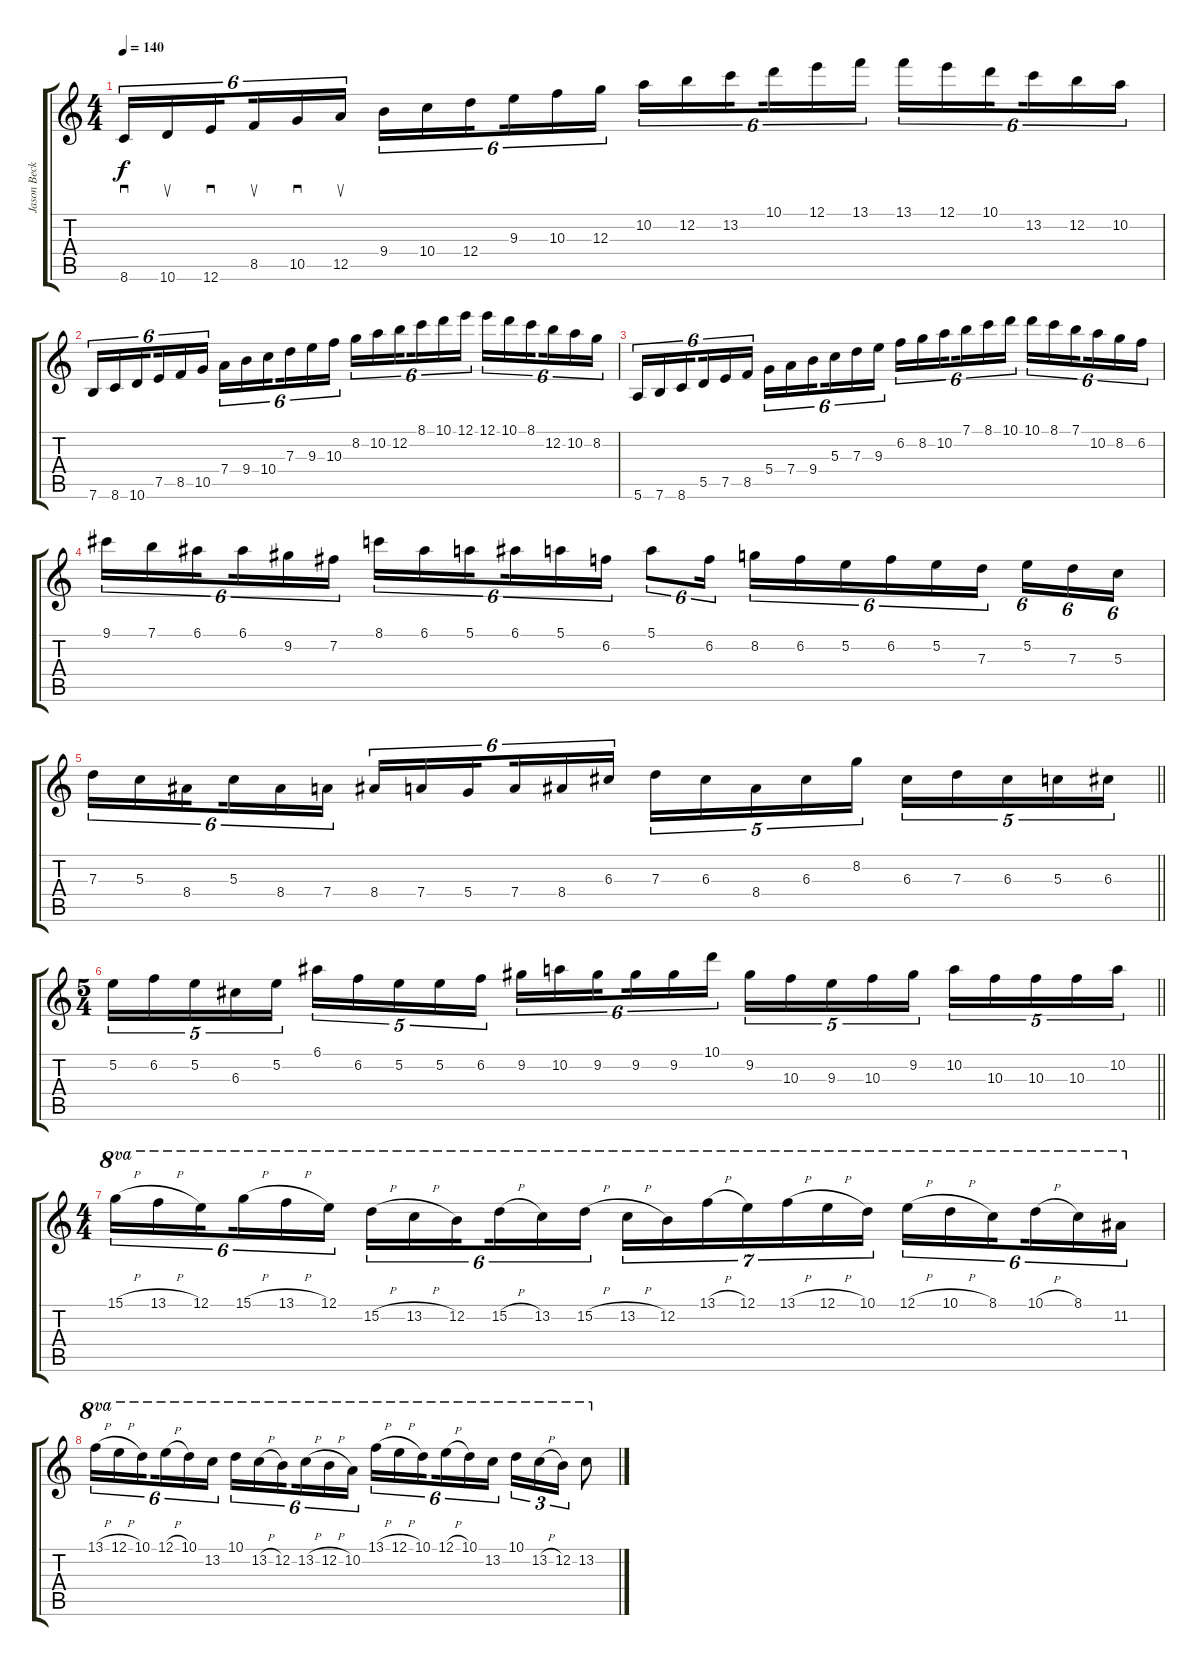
\track ("Jason Becker" "Jason Beck") {instrument distortionguitar}
\staff {score tabs}
\tuning (E4 B3 G3 D3 A2 E2) {hide}
\ts (4 4)
\tempo 140
\clef g2
\ks c
8.6.16{sd tu (6 4) dy f} 10.6.16{su tu (6 4)} 12.6.16{sd tu (6 4) beam splitsecondary} 8.5.16{su tu (6 4)} 10.5.16{sd tu (6 4)} 12.5.16{su tu (6 4)} 9.4.16{tu (6 4)} 10.4.16{tu (6 4)} 12.4.16{tu (6 4) beam splitsecondary} 9.3.16{tu (6 4)} 10.3.16{tu (6 4)} 12.3.16{tu (6 4)} 10.2.16{tu (6 4)} 12.2.16{tu (6 4)} 13.2.16{tu (6 4) beam splitsecondary} 10.1.16{tu (6 4)} 12.1.16{tu (6 4)} 13.1.16{tu (6 4)} 13.1.16{tu (6 4)} 12.1.16{tu (6 4)} 10.1.16{tu (6 4) beam splitsecondary} 13.2.16{tu (6 4)} 12.2.16{tu (6 4)} 10.2.16{tu (6 4)} |
7.6.16{tu (6 4)} 8.6.16{tu (6 4)} 10.6.16{tu (6 4) beam splitsecondary} 7.5.16{tu (6 4)} 8.5.16{tu (6 4)} 10.5.16{tu (6 4)} 7.4.16{tu (6 4)} 9.4.16{tu (6 4)} 10.4.16{tu (6 4) beam splitsecondary} 7.3.16{tu (6 4)} 9.3.16{tu (6 4)} 10.3.16{tu (6 4)} 8.2.16{tu (6 4)} 10.2.16{tu (6 4)} 12.2.16{tu (6 4) beam splitsecondary} 8.1.16{tu (6 4)} 10.1.16{tu (6 4)} 12.1.16{tu (6 4)} 12.1.16{tu (6 4)} 10.1.16{tu (6 4)} 8.1.16{tu (6 4) beam splitsecondary} 12.2.16{tu (6 4)} 10.2.16{tu (6 4)} 8.2.16{tu (6 4)} |
5.6.16{tu (6 4)} 7.6.16{tu (6 4)} 8.6.16{tu (6 4) beam splitsecondary} 5.5.16{tu (6 4)} 7.5.16{tu (6 4)} 8.5.16{tu (6 4)} 5.4.16{tu (6 4)} 7.4.16{tu (6 4)} 9.4.16{tu (6 4) beam splitsecondary} 5.3.16{tu (6 4)} 7.3.16{tu (6 4)} 9.3.16{tu (6 4)} 6.2.16{tu (6 4)} 8.2.16{tu (6 4)} 10.2.16{tu (6 4) beam splitsecondary} 7.1.16{tu (6 4)} 8.1.16{tu (6 4)} 10.1.16{tu (6 4)} 10.1.16{tu (6 4)} 8.1.16{tu (6 4)} 7.1.16{tu (6 4) beam splitsecondary} 10.2.16{tu (6 4)} 8.2.16{tu (6 4)} 6.2.16{tu (6 4)} |
9.1.16{tu (6 4)} 7.1.16{tu (6 4)} 6.1.16{tu (6 4) beam splitsecondary} 6.1.16{tu (6 4)} 9.2.16{tu (6 4)} 7.2.16{tu (6 4)} 8.1.16{tu (6 4)} 6.1.16{tu (6 4)} 5.1.16{tu (6 4) beam splitsecondary} 6.1.16{tu (6 4)} 5.1.16{tu (6 4)} 6.2.16{tu (6 4)} 5.1.8{tu (6 4)} 6.2.16{tu (6 4) beam splitsecondary} 8.2.16{tu (6 4)} 6.2.16{tu (6 4)} 5.2.16{tu (6 4)} 6.2.16{tu (6 4)} 5.2.16{tu (6 4)} 7.3.16{tu (6 4) beam splitsecondary} 5.2.16{tu (6 4)} 7.3.16{tu (6 4)} 5.3.16{tu (6 4)} |
\barLineRight lightlight
7.3.16{tu (6 4)} 5.3.16{tu (6 4)} 8.4.16{tu (6 4) beam splitsecondary} 5.3.16{tu (6 4)} 8.4.16{tu (6 4)} 7.4.16{tu (6 4)} 8.4.16{tu (6 4)} 7.4.16{tu (6 4)} 5.4.16{tu (6 4) beam splitsecondary} 7.4.16{tu (6 4)} 8.4.16{tu (6 4)} 6.3.16{tu (6 4)} 7.3.16{tu (5 4)} 6.3.16{tu (5 4)} 8.4.16{tu (5 4)} 6.3.16{tu (5 4)} 8.2.16{tu (5 4)} 6.3.16{tu (5 4)} 7.3.16{tu (5 4)} 6.3.16{tu (5 4)} 5.3.16{tu (5 4)} 6.3.16{tu (5 4)} |
\ts (5 4)
\barLineRight lightlight
5.2.16{tu (5 4)} 6.2.16{tu (5 4)} 5.2.16{tu (5 4)} 6.3.16{tu (5 4)} 5.2.16{tu (5 4)} 6.1.16{tu (5 4)} 6.2.16{tu (5 4)} 5.2.16{tu (5 4)} 5.2.16{tu (5 4)} 6.2.16{tu (5 4)} 9.2.16{tu (6 4)} 10.2.16{tu (6 4)} 9.2.16{tu (6 4) beam splitsecondary} 9.2.16{tu (6 4)} 9.2.16{tu (6 4)} 10.1.16{tu (6 4)} 9.2.16{tu (5 4)} 10.3.16{tu (5 4)} 9.3.16{tu (5 4)} 10.3.16{tu (5 4)} 9.2.16{tu (5 4)} 10.2.16{tu (5 4)} 10.3.16{tu (5 4)} 10.3.16{tu (5 4)} 10.3.16{tu (5 4)} 10.2.16{tu (5 4)} |
\ts (4 4)
15.1{h}.16{tu (6 4) ot 8va} 13.1{h}.16{tu (6 4) ot 8va} 12.1.16{tu (6 4) ot 8va beam splitsecondary} 15.1{h}.16{tu (6 4) ot 8va} 13.1{h}.16{tu (6 4) ot 8va} 12.1.16{tu (6 4) ot 8va} 15.2{h}.16{tu (6 4) ot 8va} 13.2{h}.16{tu (6 4) ot 8va} 12.2.16{tu (6 4) ot 8va beam splitsecondary} 15.2{h}.16{tu (6 4) ot 8va} 13.2.16{tu (6 4) ot 8va} 15.2{h}.16{tu (6 4) ot 8va} 13.2{h}.16{tu (7 4) ot 8va} 12.2.16{tu (7 4) ot 8va} 13.1{h}.16{tu (7 4) ot 8va} 12.1.16{tu (7 4) ot 8va} 13.1{h}.16{tu (7 4) ot 8va} 12.1{h}.16{tu (7 4) ot 8va} 10.1.16{tu (7 4) ot 8va} 12.1{h}.16{tu (6 4) ot 8va} 10.1{h}.16{tu (6 4) ot 8va} 8.1.16{tu (6 4) ot 8va beam splitsecondary} 10.1{h}.16{tu (6 4) ot 8va} 8.1.16{tu (6 4) ot 8va} 11.2.16{tu (6 4) ot 8va} |
13.1{h}.16{tu (6 4) ot 8va} 12.1{h}.16{tu (6 4) ot 8va} 10.1.16{tu (6 4) ot 8va beam splitsecondary} 12.1{h}.16{tu (6 4) ot 8va} 10.1.16{tu (6 4) ot 8va} 13.2.16{tu (6 4) ot 8va} 10.1.16{tu (6 4) ot 8va} 13.2{h}.16{tu (6 4) ot 8va} 12.2.16{tu (6 4) ot 8va beam splitsecondary} 13.2{h}.16{tu (6 4) ot 8va} 12.2{h}.16{tu (6 4) ot 8va} 10.2.16{tu (6 4) ot 8va} 13.1{h}.16{tu (6 4) ot 8va} 12.1{h}.16{tu (6 4) ot 8va} 10.1.16{tu (6 4) ot 8va beam splitsecondary} 12.1{h}.16{tu (6 4) ot 8va} 10.1.16{tu (6 4) ot 8va} 13.2.16{tu (6 4) ot 8va} 10.1.16{tu (3 2) ot 8va} 13.2{h}.16{tu (3 2) ot 8va} 12.2.16{tu (3 2) ot 8va} 13.2.8{ot 8va}
